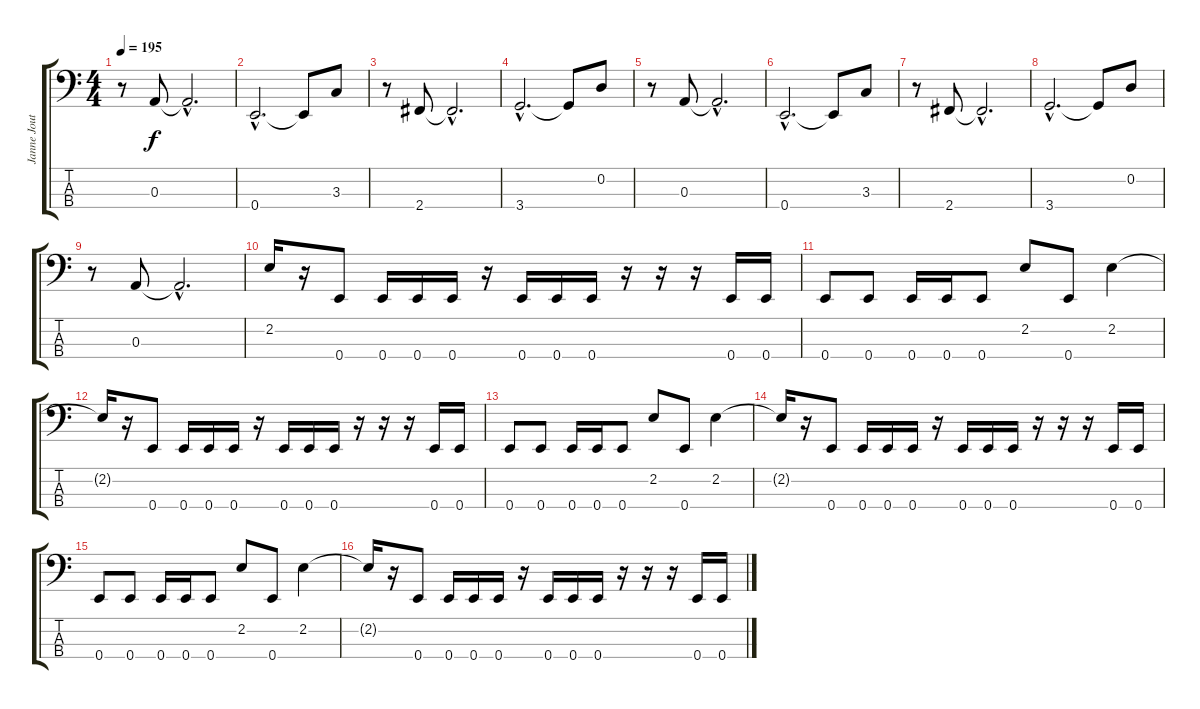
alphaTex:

\track ("Janne Joutsenniemi" "Janne Jout") {instrument electricbassfinger}
\staff {score tabs}
\tuning (G2 D2 A1 E1) {hide}
\ts (4 4)
\tempo 195
\clef f4
\ks c
r.8{dy f} 0.3.8 0.3{hac t}.2{d} |
0.4{hac}.2{d} 0.4{t}.8 3.3.8 |
r.8 2.4.8 2.4{hac t}.2{d} |
3.4{hac}.2{d} 3.4{t}.8 0.2.8 |
r.8 0.3.8 0.3{hac t}.2{d} |
0.4{hac}.2{d} 0.4{t}.8 3.3.8 |
r.8 2.4.8 2.4{hac t}.2{d} |
3.4{hac}.2{d} 3.4{t}.8 0.2.8 |
r.8 0.3.8 0.3{hac t}.2{d} |
2.2.16 r.16 0.4.8 0.4.16 0.4.16 0.4.16 r.16 0.4.16 0.4.16 0.4.16 r.16 r.16 r.16 0.4.16 0.4.16 |
0.4.8 0.4.8 0.4.16 0.4.16 0.4.8 2.2.8 0.4.8 2.2.4 |
2.2{t}.16 r.16 0.4.8 0.4.16 0.4.16 0.4.16 r.16 0.4.16 0.4.16 0.4.16 r.16 r.16 r.16 0.4.16 0.4.16 |
0.4.8 0.4.8 0.4.16 0.4.16 0.4.8 2.2.8 0.4.8 2.2.4 |
2.2{t}.16 r.16 0.4.8 0.4.16 0.4.16 0.4.16 r.16 0.4.16 0.4.16 0.4.16 r.16 r.16 r.16 0.4.16 0.4.16 |
0.4.8 0.4.8 0.4.16 0.4.16 0.4.8 2.2.8 0.4.8 2.2.4 |
2.2{t}.16 r.16 0.4.8 0.4.16 0.4.16 0.4.16 r.16 0.4.16 0.4.16 0.4.16 r.16 r.16 r.16 0.4.16 0.4.16
